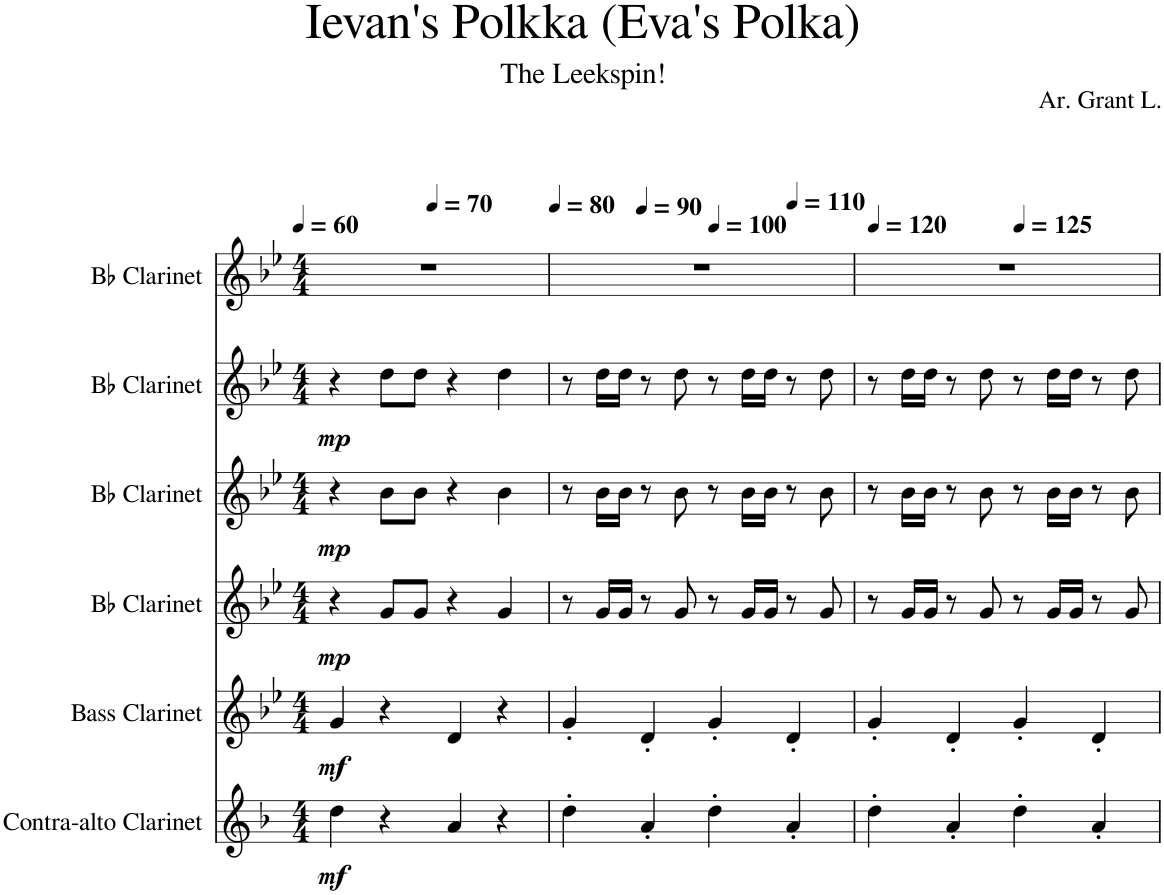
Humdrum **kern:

**kern	**dynam	**kern	**dynam	**kern	**dynam	**kern	**dynam	**kern	**dynam	**kern
*part6	*part6	*part5	*part5	*part4	*part4	*part3	*part3	*part2	*part2	*part1
*staff6	*staff6	*staff5	*staff5	*staff4	*staff4	*staff3	*staff3	*staff2	*staff2	*staff1
*I"Contra-alto Clarinet	*	*I"Bass Clarinet	*	*I"Bb Clarinet	*	*I"Bb Clarinet	*	*I"Bb Clarinet	*	*I"Bb Clarinet
*I'C-a. Cl.	*	*I'B. Cl.	*	*I'Bb Cl.	*	*I'Bb Cl.	*	*I'Bb Cl.	*	*I'Bb Cl.
*clefG2	*	*clefG2	*	*clefG2	*	*clefG2	*	*clefG2	*	*clefG2
*Trd12c21	*	*Trd8c14	*	*Trd1c2	*	*Trd1c2	*	*Trd1c2	*	*Trd1c2
*k[b-]	*	*k[b-e-]	*	*k[b-e-]	*	*k[b-e-]	*	*k[b-e-]	*	*k[b-e-]
*M4/4	*	*M4/4	*	*M4/4	*	*M4/4	*	*M4/4	*	*M4/4
*MM60	*	*MM60	*	*MM60	*	*MM60	*	*MM60	*	*MM60
=1	=1	=1	=1	=1	=1	=1	=1	=1	=1	=1
!	!LO:DY:b	!	!LO:DY:b	!	!LO:DY:b	!	!LO:DY:b	!	!LO:DY:b	!
*	*	*	*	*	*	*	*	*	*	*^
4dd\	mf	4g/	mf	4r	mp	4r	mp	4r	mp	1r	2ryy
4r	.	4r	.	8g/L	.	8b-\L	.	8dd\L	.	.	.
.	.	.	.	8g/J	.	8b-\J	.	8dd\J	.	.	.
*	*	*	*	*	*	*	*	*	*	*MM70	*
4a/	.	4d/	.	4r	.	4r	.	4r	.	.	2ryy
4r	.	4r	.	4g/	.	4b-\	.	4dd\	.	.	.
*	*	*	*	*	*	*	*	*	*	*v	*v
=2	=2	=2	=2	=2	=2	=2	=2	=2	=2	=2
*	*	*	*	*	*	*	*	*	*	*MM80
*	*	*	*	*	*	*	*	*	*	*^
*	*	*	*	*	*	*	*	*	*	*	*^
*	*	*	*	*	*	*	*	*	*	*	*	*^
4dd'\	.	4g'/	.	8r	.	8r	.	8r	.	1r	4ryy	2ryy	2.ryy
.	.	.	.	16g/LL	.	16b-\LL	.	16dd\LL	.	.	.	.	.
.	.	.	.	16g/JJ	.	16b-\JJ	.	16dd\JJ	.	.	.	.	.
*	*	*	*	*	*	*	*	*	*	*MM90	*	*	*
4a'/	.	4d'/	.	8r	.	8r	.	8r	.	.	2.ryy	.	.
.	.	.	.	8g/	.	8b-\	.	8dd\	.	.	.	.	.
*	*	*	*	*	*	*	*	*	*	*MM100	*	*	*
4dd'\	.	4g'/	.	8r	.	8r	.	8r	.	.	.	2ryy	.
.	.	.	.	16g/LL	.	16b-\LL	.	16dd\LL	.	.	.	.	.
.	.	.	.	16g/JJ	.	16b-\JJ	.	16dd\JJ	.	.	.	.	.
*	*	*	*	*	*	*	*	*	*	*MM110	*	*	*
4a'/	.	4d'/	.	8r	.	8r	.	8r	.	.	.	.	4ryy
.	.	.	.	8g/	.	8b-\	.	8dd\	.	.	.	.	.
*	*	*	*	*	*	*	*	*	*	*v	*v	*v	*v
=3	=3	=3	=3	=3	=3	=3	=3	=3	=3	=3
*	*	*	*	*	*	*	*	*	*	*MM120
*	*	*	*	*	*	*	*	*	*	*^
4dd'\	.	4g'/	.	8r	.	8r	.	8r	.	1r	2ryy
.	.	.	.	16g/LL	.	16b-\LL	.	16dd\LL	.	.	.
.	.	.	.	16g/JJ	.	16b-\JJ	.	16dd\JJ	.	.	.
4a'/	.	4d'/	.	8r	.	8r	.	8r	.	.	.
.	.	.	.	8g/	.	8b-\	.	8dd\	.	.	.
*	*	*	*	*	*	*	*	*	*	*MM125	*
4dd'\	.	4g'/	.	8r	.	8r	.	8r	.	.	2ryy
.	.	.	.	16g/LL	.	16b-\LL	.	16dd\LL	.	.	.
.	.	.	.	16g/JJ	.	16b-\JJ	.	16dd\JJ	.	.	.
4a'/	.	4d'/	.	8r	.	8r	.	8r	.	.	.
.	.	.	.	8g/	.	8b-\	.	8dd\	.	.	.
*	*	*	*	*	*	*	*	*	*	*v	*v
=	=	=	=	=	=	=	=	=	=	=
*-	*-	*-	*-	*-	*-	*-	*-	*-	*-	*-
